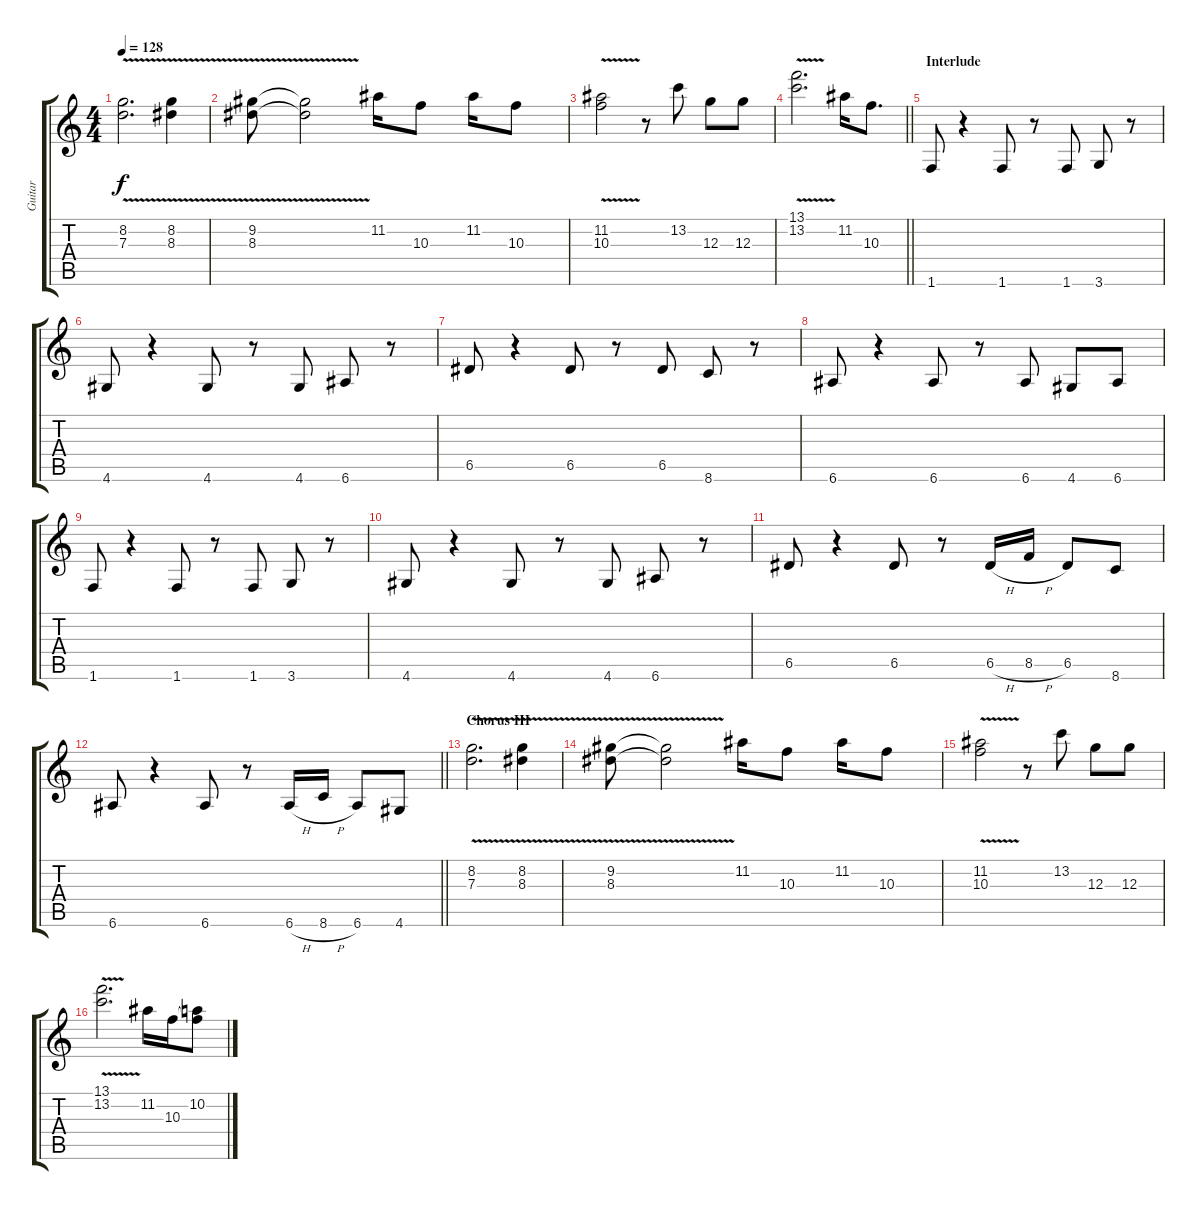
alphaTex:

\track ("Guitar" "Guitar") {instrument electricguitarmuted}
\staff {score tabs}
\tuning (E4 B3 G3 D3 A2 E2) {hide}
\ts (4 4)
\tempo 128
\clef g2
\ks c
(8.2{v} 7.3{v}).2{d dy f} (8.2{v} 8.3{v}).4 |
(9.2{v} 8.3{v}).8 (9.2{t} 8.3{t}).2 11.2.16 10.3.8 11.2.16 10.3.8 |
(11.2{v} 10.3{v}).2 r.8 13.2.8 12.3.8 12.3.8 |
\barLineRight lightlight
(13.1{v} 13.2).2{d} 11.2.16 10.3.8{d} |
\section ("" "Interlude")
1.6.8{instrument electricguitarmuted} r.4 1.6.8 r.8 1.6.8 3.6.8 r.8 |
4.6.8 r.4 4.6.8 r.8 4.6.8 6.6.8 r.8 |
6.5.8 r.4 6.5.8 r.8 6.5.8 8.6.8 r.8 |
6.6.8 r.4 6.6.8 r.8 6.6.8 4.6.8 6.6.8 |
1.6.8 r.4 1.6.8 r.8 1.6.8 3.6.8 r.8 |
4.6.8 r.4 4.6.8 r.8 4.6.8 6.6.8 r.8 |
6.5.8 r.4 6.5.8 r.8 6.5{h}.16 8.5{h}.16 6.5.8 8.6.8 |
\barLineRight lightlight
6.6.8 r.4 6.6.8 r.8 6.6{h}.16 8.6{h}.16 6.6.8 4.6.8 |
\section ("" "Chorus III")
(8.2{v} 7.3{v}).2{d instrument electricguitarclean} (8.2{v} 8.3{v}).4 |
(9.2{v} 8.3{v}).8 (9.2{t} 8.3{t}).2 11.2.16 10.3.8 11.2.16 10.3.8 |
(11.2{v} 10.3{v}).2 r.8 13.2.8 12.3.8 12.3.8 |
(13.1{v} 13.2).2{d} 11.2.16 10.3.16 (10.2 10.3{t}).8
